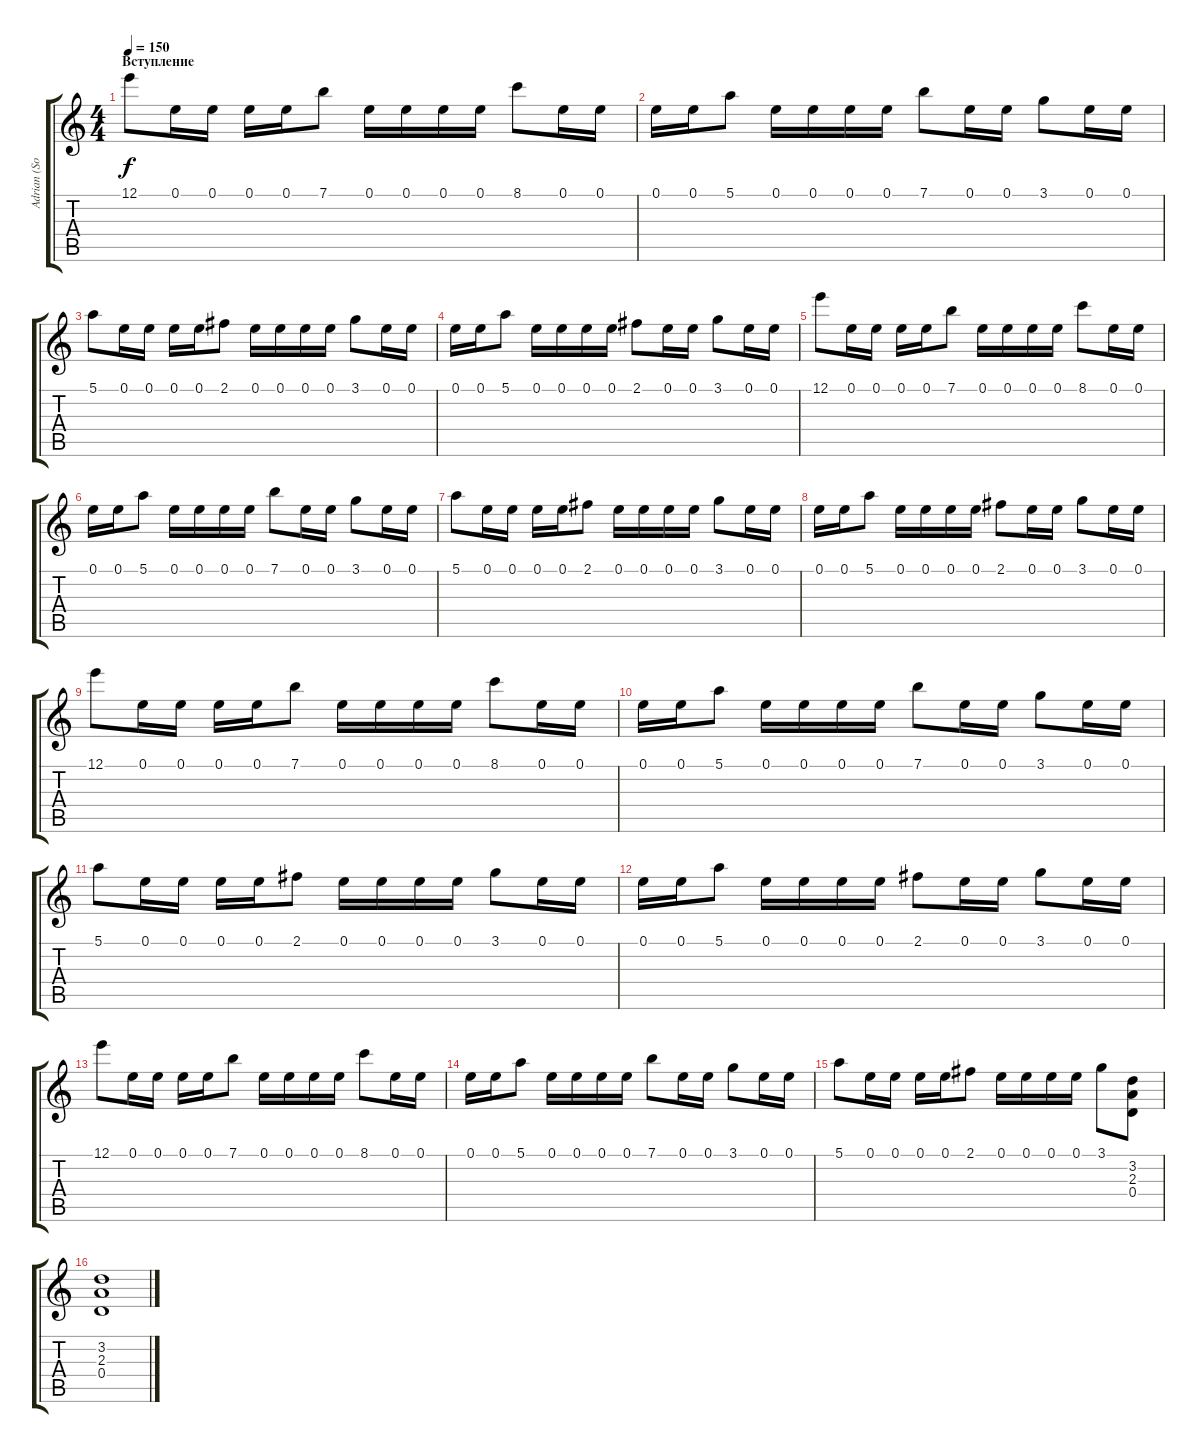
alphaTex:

\track ("Adrian (Solo Guitar)" "Adrian (So") {instrument distortionguitar}
\staff {score tabs}
\tuning (E4 B3 G3 D3 A2 E2) {hide}
\ts (4 4)
\section ("" "Вступление")
\tempo 150
\clef g2
\ks c
12.1.8{dy f instrument distortionguitar} 0.1.16 0.1.16 0.1.16 0.1.16 7.1.8 0.1.16 0.1.16 0.1.16 0.1.16 8.1.8 0.1.16 0.1.16 |
0.1.16 0.1.16 5.1.8 0.1.16 0.1.16 0.1.16 0.1.16 7.1.8 0.1.16 0.1.16 3.1.8 0.1.16 0.1.16 |
5.1.8 0.1.16 0.1.16 0.1.16 0.1.16 2.1.8 0.1.16 0.1.16 0.1.16 0.1.16 3.1.8 0.1.16 0.1.16 |
0.1.16 0.1.16 5.1.8 0.1.16 0.1.16 0.1.16 0.1.16 2.1.8 0.1.16 0.1.16 3.1.8 0.1.16 0.1.16 |
12.1.8 0.1.16 0.1.16 0.1.16 0.1.16 7.1.8 0.1.16 0.1.16 0.1.16 0.1.16 8.1.8 0.1.16 0.1.16 |
0.1.16 0.1.16 5.1.8 0.1.16 0.1.16 0.1.16 0.1.16 7.1.8 0.1.16 0.1.16 3.1.8 0.1.16 0.1.16 |
5.1.8 0.1.16 0.1.16 0.1.16 0.1.16 2.1.8 0.1.16 0.1.16 0.1.16 0.1.16 3.1.8 0.1.16 0.1.16 |
0.1.16 0.1.16 5.1.8 0.1.16 0.1.16 0.1.16 0.1.16 2.1.8 0.1.16 0.1.16 3.1.8 0.1.16 0.1.16 |
12.1.8 0.1.16 0.1.16 0.1.16 0.1.16 7.1.8 0.1.16 0.1.16 0.1.16 0.1.16 8.1.8 0.1.16 0.1.16 |
0.1.16 0.1.16 5.1.8 0.1.16 0.1.16 0.1.16 0.1.16 7.1.8 0.1.16 0.1.16 3.1.8 0.1.16 0.1.16 |
5.1.8 0.1.16 0.1.16 0.1.16 0.1.16 2.1.8 0.1.16 0.1.16 0.1.16 0.1.16 3.1.8 0.1.16 0.1.16 |
0.1.16 0.1.16 5.1.8 0.1.16 0.1.16 0.1.16 0.1.16 2.1.8 0.1.16 0.1.16 3.1.8 0.1.16 0.1.16 |
12.1.8 0.1.16 0.1.16 0.1.16 0.1.16 7.1.8 0.1.16 0.1.16 0.1.16 0.1.16 8.1.8 0.1.16 0.1.16 |
0.1.16 0.1.16 5.1.8 0.1.16 0.1.16 0.1.16 0.1.16 7.1.8 0.1.16 0.1.16 3.1.8 0.1.16 0.1.16 |
5.1.8 0.1.16 0.1.16 0.1.16 0.1.16 2.1.8 0.1.16 0.1.16 0.1.16 0.1.16 3.1.8 (3.2 2.3 0.4).8 |
(3.2 2.3 0.4).1
